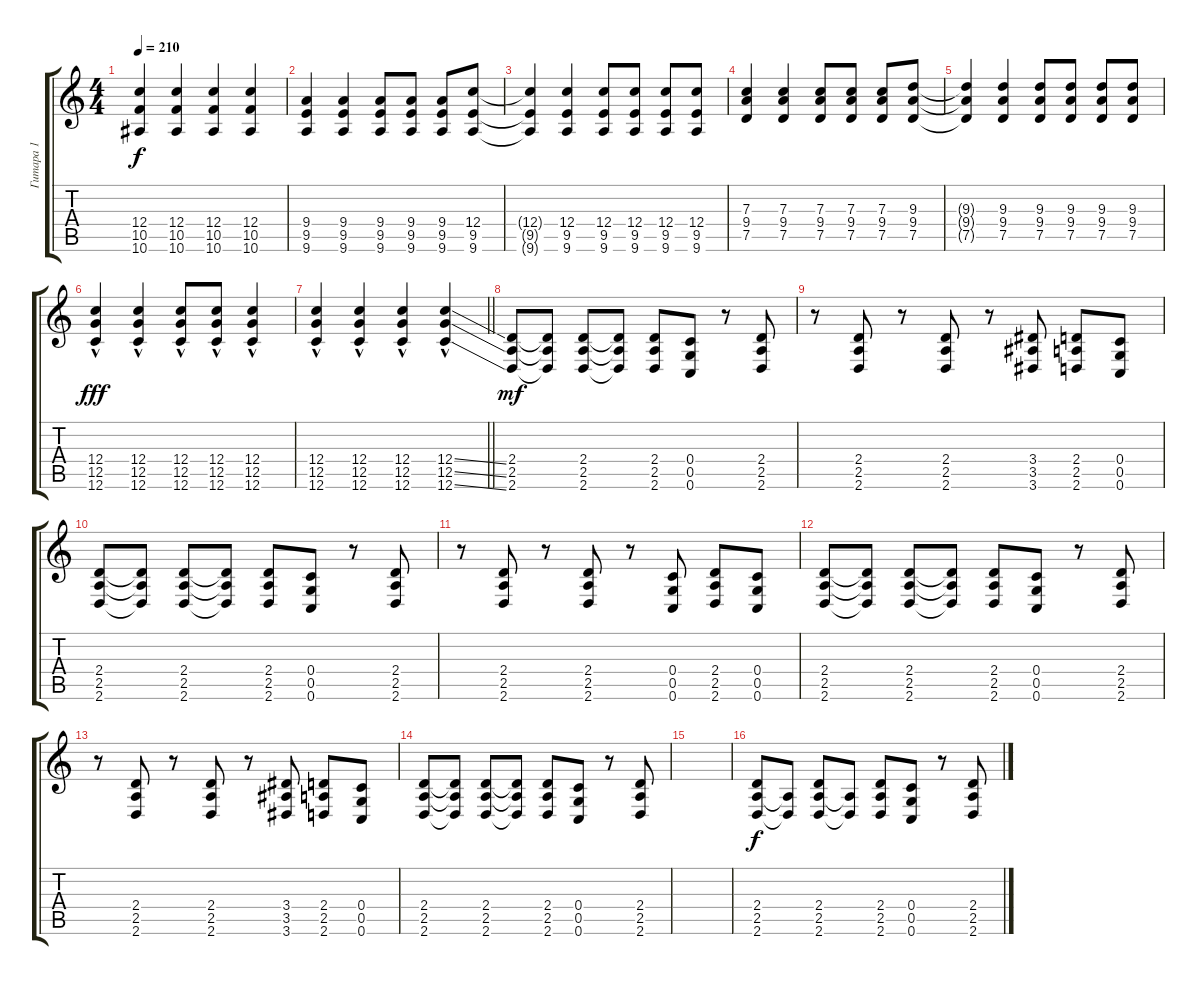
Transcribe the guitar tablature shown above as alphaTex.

\track ("Гитара 1" "Гитара 1") {instrument overdrivenguitar}
\staff {score tabs}
\tuning (D4 A3 F3 C3 G2 C2) {hide}
\ts (4 4)
\tempo 210
\clef g2
\ks c
(12.4{t} 10.5{t} 10.6{t}).4{dy f} (12.4 10.5 10.6).4 (12.4 10.5 10.6).4 (12.4 10.5 10.6).4 |
(9.4 9.5 9.6).4 (9.4 9.5 9.6).4 (9.4 9.5 9.6).8 (9.4 9.5 9.6).8 (9.4 9.5 9.6).8 (12.4 9.5 9.6).8 |
(12.4{t} 9.5{t} 9.6{t}).4 (12.4 9.5 9.6).4 (12.4 9.5 9.6).8 (12.4 9.5 9.6).8 (12.4 9.5 9.6).8 (12.4 9.5 9.6).8 |
(7.3 9.4 7.5).4 (7.3 9.4 7.5).4 (7.3 9.4 7.5).8 (7.3 9.4 7.5).8 (7.3 9.4 7.5).8 (9.3 9.4 7.5).8 |
(9.3{t} 9.4{t} 7.5{t}).4 (9.3 9.4 7.5).4 (9.3 9.4 7.5).8 (9.3 9.4 7.5).8 (9.3 9.4 7.5).8 (9.3 9.4 7.5).8 |
(12.4{hac} 12.5{hac} 12.6{hac}).4{dy fff} (12.4{hac} 12.5{hac} 12.6{hac}).4 (12.4{hac} 12.5{hac} 12.6{hac}).8 (12.4{hac} 12.5{hac} 12.6{hac}).8 (12.4{hac} 12.5{hac} 12.6{hac}).4 |
\barLineRight lightlight
(12.4{hac} 12.5{hac} 12.6{hac}).4 (12.4{hac} 12.5{hac} 12.6{hac}).4 (12.4{hac} 12.5{hac} 12.6{hac}).4 (12.4{ss hac} 12.5{ss hac} 12.6{ss hac}).4 |
(2.4 2.5 2.6).8{dy mf} (2.4{t} 2.5{t} 2.6{t}).8 (2.4 2.5 2.6).8 (2.4{t} 2.5{t} 2.6{t}).8 (2.4 2.5 2.6).8 (0.4 0.5 0.6).8 r.8 (2.4 2.5 2.6).8 |
r.8 (2.4 2.5 2.6).8 r.8 (2.4 2.5 2.6).8 r.8 (3.4 3.5 3.6).8 (2.4 2.5 2.6).8 (0.4 0.5 0.6).8 |
(2.4 2.5 2.6).8 (2.4{t} 2.5{t} 2.6{t}).8 (2.4 2.5 2.6).8 (2.4{t} 2.5{t} 2.6{t}).8 (2.4 2.5 2.6).8 (0.4 0.5 0.6).8 r.8 (2.4 2.5 2.6).8 |
r.8 (2.4 2.5 2.6).8 r.8 (2.4 2.5 2.6).8 r.8 (0.4 0.5 0.6).8 (2.4 2.5 2.6).8 (0.4 0.5 0.6).8 |
(2.4 2.5 2.6).8 (2.4{t} 2.5{t} 2.6{t}).8 (2.4 2.5 2.6).8 (2.4{t} 2.5{t} 2.6{t}).8 (2.4 2.5 2.6).8 (0.4 0.5 0.6).8 r.8 (2.4 2.5 2.6).8 |
r.8 (2.4 2.5 2.6).8 r.8 (2.4 2.5 2.6).8 r.8 (3.4 3.5 3.6).8 (2.4 2.5 2.6).8 (0.4 0.5 0.6).8 |
(2.4 2.5 2.6).8 (2.4{t} 2.5{t} 2.6{t}).8 (2.4 2.5 2.6).8 (2.4{t} 2.5{t} 2.6{t}).8 (2.4 2.5 2.6).8 (0.4 0.5 0.6).8 r.8 (2.4 2.5 2.6).8 |
|
(2.4 2.5 2.6).8{dy f volume 16 instrument distortionguitar} (2.5{t} 2.6{t}).8 (2.4 2.5 2.6).8 (2.5{t} 2.6{t}).8 (2.4 2.5 2.6).8 (0.4 0.5 0.6).8 r.8 (2.4 2.5 2.6).8
